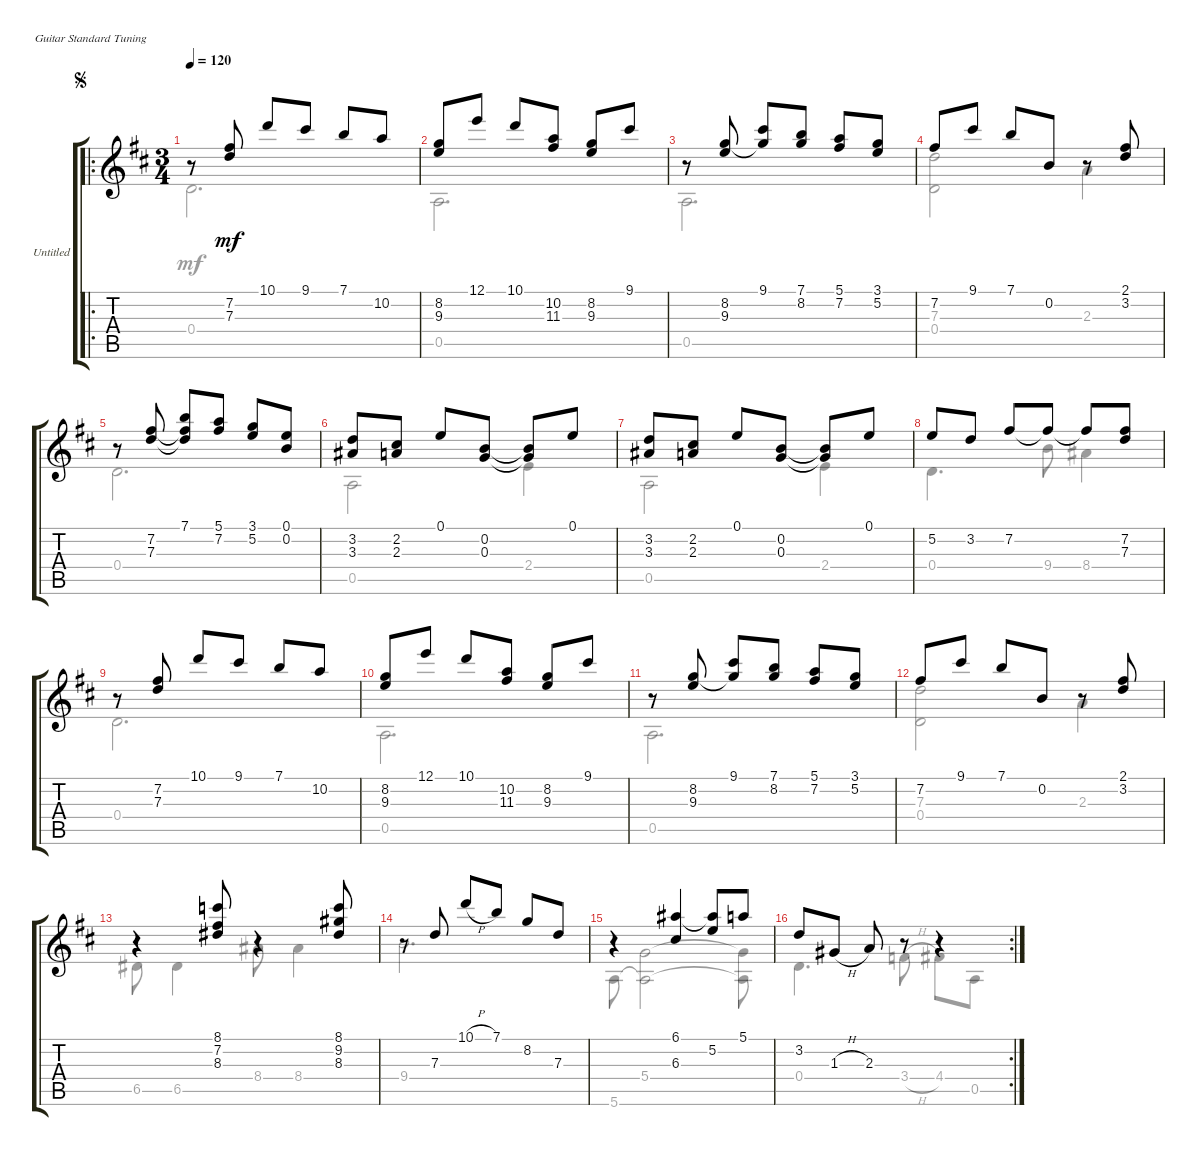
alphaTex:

\bracketExtendMode groupsimilarinstruments
\firstSystemTrackNameOrientation horizontal
\otherSystemsTrackNameOrientation horizontal
\track ("Untitled" "Untitled") {instrument acousticguitarnylon}
\staff {score tabs}
\tuning (E4 B3 G3 D3 A2 E2)
\voice
\ro
\ts (3 4)
\jump segno
\tempo 120
\clef g2
\ks d
r.8{dy mf instrument acousticguitarnylon} (7.2 7.3).8 10.1.8 9.1.8 7.1.8 10.2.8 |
(8.2 9.3).8 12.1.8 10.1.8 (10.2 11.3).8 (8.2 9.3).8 9.1.8 |
r.8 (8.2 9.3).8 (9.1 8.2{t}).8 (7.1 8.2).8 (5.1 7.2).8 (3.1 5.2).8 |
7.2.8 9.1.8 7.1.8 0.2.8 r.8 (2.1 3.2).8 |
r.8 (7.2 7.3).8 (7.1 7.2{t} 7.3{t}).8 (5.1 7.2).8 (3.1 5.2).8 (0.1 0.2).8 |
(3.2 3.3).8 (2.2 2.3).8 0.1.8 (0.2 0.3).8 (0.2{t} 0.3{t}).8 0.1.8 |
(3.2 3.3).8 (2.2 2.3).8 0.1.8 (0.2 0.3).8 (0.2{t} 0.3{t}).8 0.1.8 |
5.2.8 3.2.8 7.2.8 7.2{t}.8 7.2{t}.8 (7.2 7.3).8 |
r.8 (7.2 7.3).8 10.1.8 9.1.8 7.1.8 10.2.8 |
(8.2 9.3).8 12.1.8 10.1.8 (10.2 11.3).8 (8.2 9.3).8 9.1.8 |
r.8 (8.2 9.3).8 (9.1 8.2{t}).8 (7.1 8.2).8 (5.1 7.2).8 (3.1 5.2).8 |
7.2.8 9.1.8 7.1.8 0.2.8 r.8 (2.1 3.2).8 |
r.4 (8.1 7.2 8.3).8 r.4 (8.1 9.2 8.3).8 |
r.8 7.3.8 10.1{h}.8 7.1.8 8.2.8 7.3.8 |
r.4 (6.1 6.3).4 (6.1{t} 5.2).8 5.1.8 |
\rc 2
3.2.8 1.3{h}.8 2.3.8 r.8 r.4
\voice
\clef g2
\ottava regular
\simile none
\ks d
0.4.2{d dy mf} |
0.5.2{d} |
0.5.2{d} |
(7.3 0.4).2 2.3.4 |
0.4.2{d} |
0.5.2 2.4.4 |
0.5.2 2.4.4 |
0.4.4{d} 9.4.8 8.4.4 |
0.4.2{d} |
0.5.2{d} |
0.5.2{d} |
(7.3 0.4).2 2.3.4 |
6.5.8 6.5.4 8.4.8 8.4.4 |
9.4.2{d} |
5.6.8 (5.4 5.6{t}).2 (5.4{t} 5.6{t}).8 |
0.4.4{d} 3.4{h}.8 4.4.8 0.5.8
